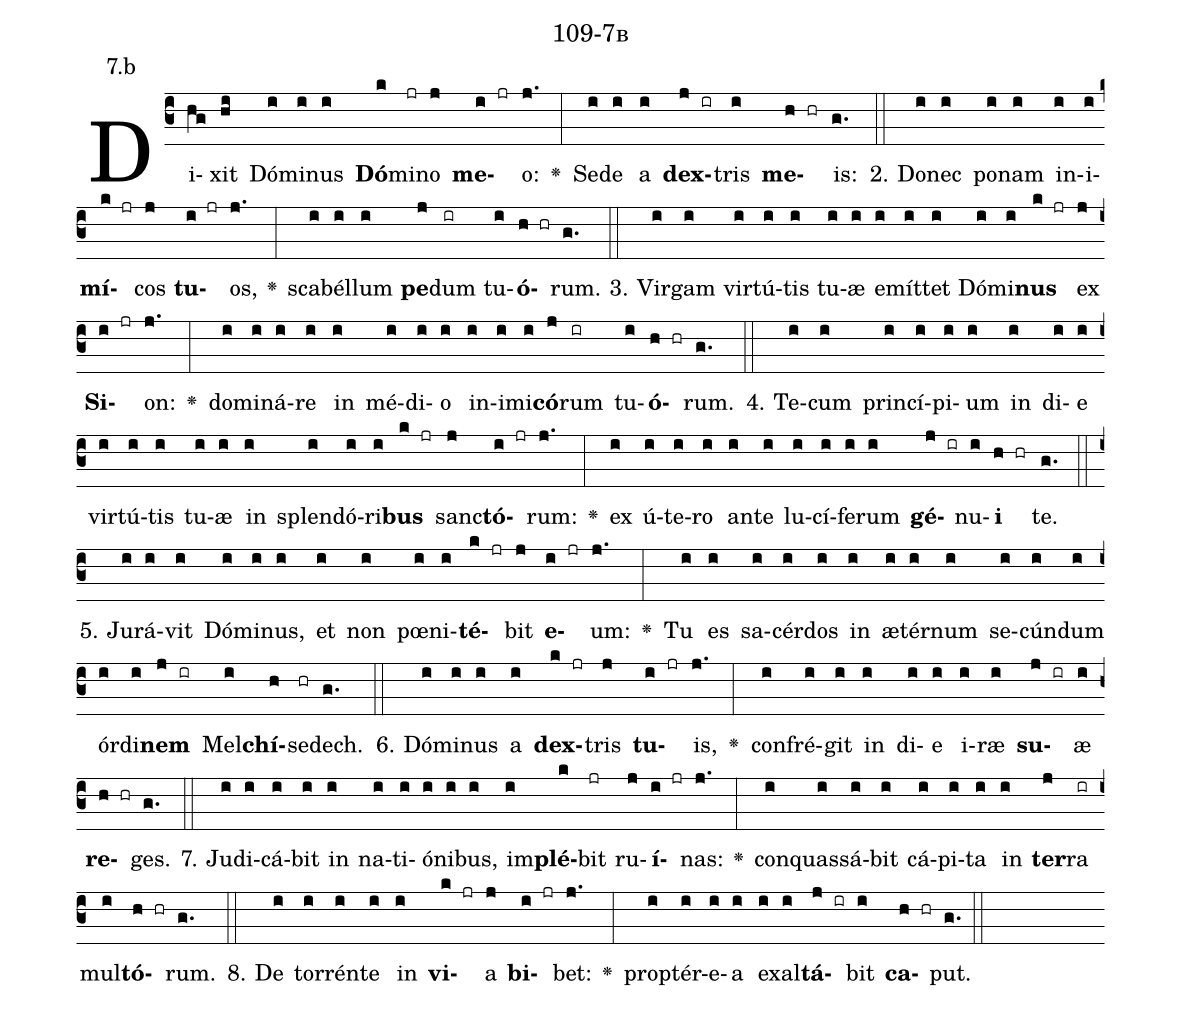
name: 109-7b;
annotation: 7.b;
%%
(c3)Di(hg)xit(hi) Dó(i)mi(i)nus(i) <b>Dó</b>(k)mi(jr)no(j) <b>me</b>(i jr)o:(j.) <v>\greheightstar</v>(:) Se(i)de(i) a(i) <b>dex</b>(j ir)tris(i) <b>me</b>(h hr)is:(g.) (::)
2. Do(i)nec(i) po(i)nam(i) in(i)i(i)<b>mí</b>(k jr)cos(j) <b>tu</b>(i jr)os,(j.) <v>\greheightstar</v>(:) sca(i)bél(i)lum(i) <b>pe</b>(j)dum(ir) tu(i)<b>ó</b>(h hr)rum.(g.) (::)
3. Vir(i)gam(i) vir(i)tú(i)tis(i) tu(i)æ(i) e(i)mít(i)tet(i) Dó(i)mi(i)<b>nus</b>(k jr) ex(j) <b>Si</b>(i jr)on:(j.) <v>\greheightstar</v>(:) do(i)mi(i)ná(i)re(i) in(i) mé(i)di(i)o(i) in(i)i(i)mi(i)<b>có</b>(j)rum(ir) tu(i)<b>ó</b>(h hr)rum.(g.) (::)
4. Te(i)cum(i) prin(i)cí(i)pi(i)um(i) in(i) di(i)e(i) vir(i)tú(i)tis(i) tu(i)æ(i) in(i) splen(i)dó(i)ri(i)<b>bus</b>(k jr) sanc(j)<b>tó</b>(i jr)rum:(j.) <v>\greheightstar</v>(:) ex(i) ú(i)te(i)ro(i) an(i)te(i) lu(i)cí(i)fe(i)rum(i) <b>gé</b>(j ir)nu(i)<b>i</b>(h hr) te.(g.) (::)
5. Ju(i)rá(i)vit(i) Dó(i)mi(i)nus,(i) et(i) non(i) pœ(i)ni(i)<b>té</b>(k jr)bit(j) <b>e</b>(i jr)um:(j.) <v>\greheightstar</v>(:) Tu(i) es(i) sa(i)cér(i)dos(i) in(i) æ(i)tér(i)num(i) se(i)cún(i)dum(i) ór(i)di(i)<b>nem</b>(j ir) Mel(i)<b>chí</b>(h)se(hr)dech.(g.) (::)
6. Dó(i)mi(i)nus(i) a(i) <b>dex</b>(k jr)tris(j) <b>tu</b>(i jr)is,(j.) <v>\greheightstar</v>(:) con(i)fré(i)git(i) in(i) di(i)e(i) i(i)ræ(i) <b>su</b>(j ir)æ(i) <b>re</b>(h hr)ges.(g.) (::)
7. Ju(i)di(i)cá(i)bit(i) in(i) na(i)ti(i)ó(i)ni(i)bus,(i) im(i)<b>plé</b>(k)bit(jr) ru(j)<b>í</b>(i jr)nas:(j.) <v>\greheightstar</v>(:) con(i)quas(i)sá(i)bit(i) cá(i)pi(i)ta(i) in(i) <b>ter</b>(j)ra(ir) mul(i)<b>tó</b>(h hr)rum.(g.) (::)
8. De(i) tor(i)rén(i)te(i) in(i) <b>vi</b>(k jr)a(j) <b>bi</b>(i jr)bet:(j.) <v>\greheightstar</v>(:) prop(i)tér(i)e(i)a(i) ex(i)al(i)<b>tá</b>(j ir)bit(i) <b>ca</b>(h hr)put.(g.) (::)
